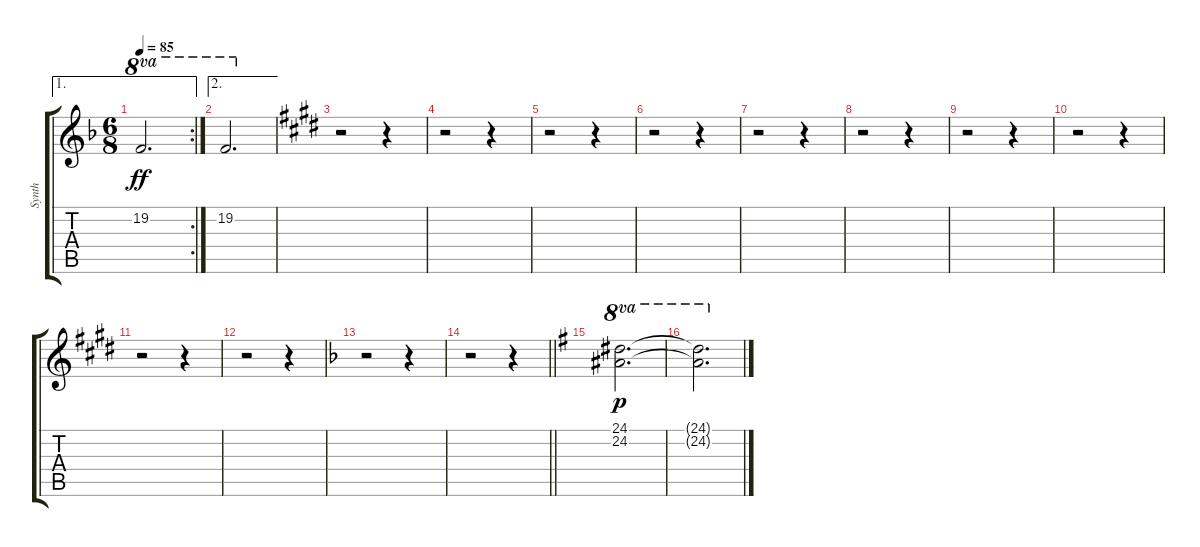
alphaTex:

\track ("Synth" "Synth") {instrument synthstrings1}
\staff {score tabs}
\tuning (Eb4 Bb3 Gb3 Db3 Ab2 Db2) {hide}
\ae 1
\rc 2
\ts (6 8)
\tempo 85
\clef g2
\ks f
19.2.2{d ot 8va dy ff} |
\ae 2
19.2.2{d ot 8va} |
\ks e
r.2 r.4 |
\ks c#minor
r.2 r.4 |
r.2 r.4 |
\ks e
r.2 r.4 |
r.2 r.4 |
\ks c#minor
r.2 r.4 |
r.2 r.4 |
\ks e
r.2 r.4 |
\ks c#minor
r.2 r.4 |
r.2 r.4 |
\ks f
r.2 r.4 |
\barLineRight lightlight
r.2 r.4 |
\ks g
(24.1 24.2).2{d ot 8va dy p} |
(24.1{t} 24.2{t}).2{d ot 8va}
